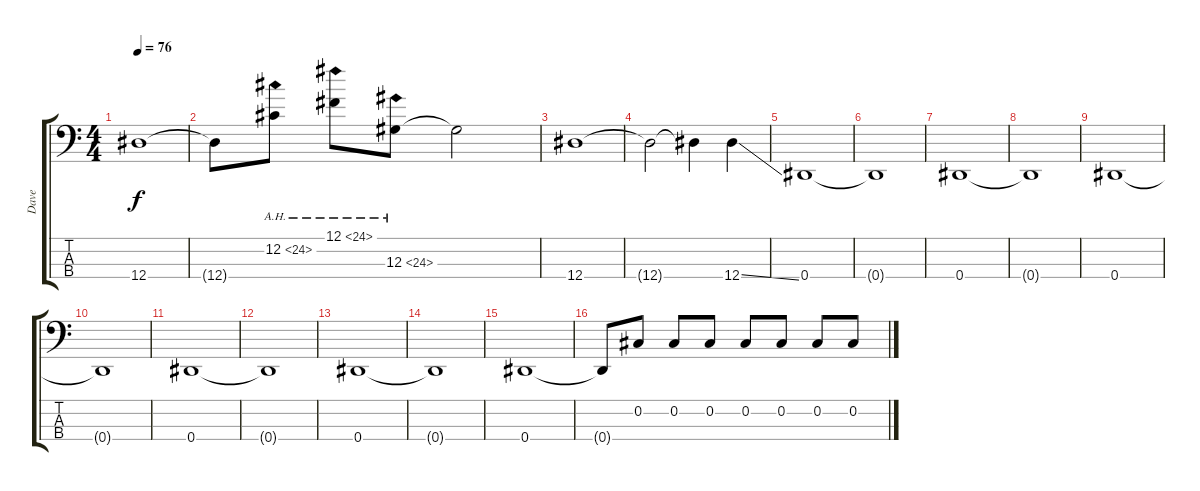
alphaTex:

\track ("Dave" "Dave") {instrument electricbassfinger}
\staff {score tabs}
\tuning (Gb2 Db2 Ab1 Eb1) {hide}
\ts (4 4)
\tempo 76
\tempo 110
\tempo 76
\clef f4
\ks c
12.4.1{dy f instrument electricbassfinger} |
12.4{t}.8 12.2{ah 12}.8 12.1{ah 12}.8 12.3{ah 12}.8 12.3{t}.2 |
12.4.1 |
12.4{t}.2 12.4{t}.4 12.4{ss}.4 |
0.4.1 |
0.4{t}.1 |
0.4.1 |
0.4{t}.1 |
0.4.1 |
0.4{t}.1 |
0.4.1 |
0.4{t}.1 |
0.4.1 |
0.4{t}.1 |
0.4.1 |
0.4{t}.8 0.2.8 0.2.8 0.2.8 0.2.8 0.2.8 0.2.8 0.2.8
